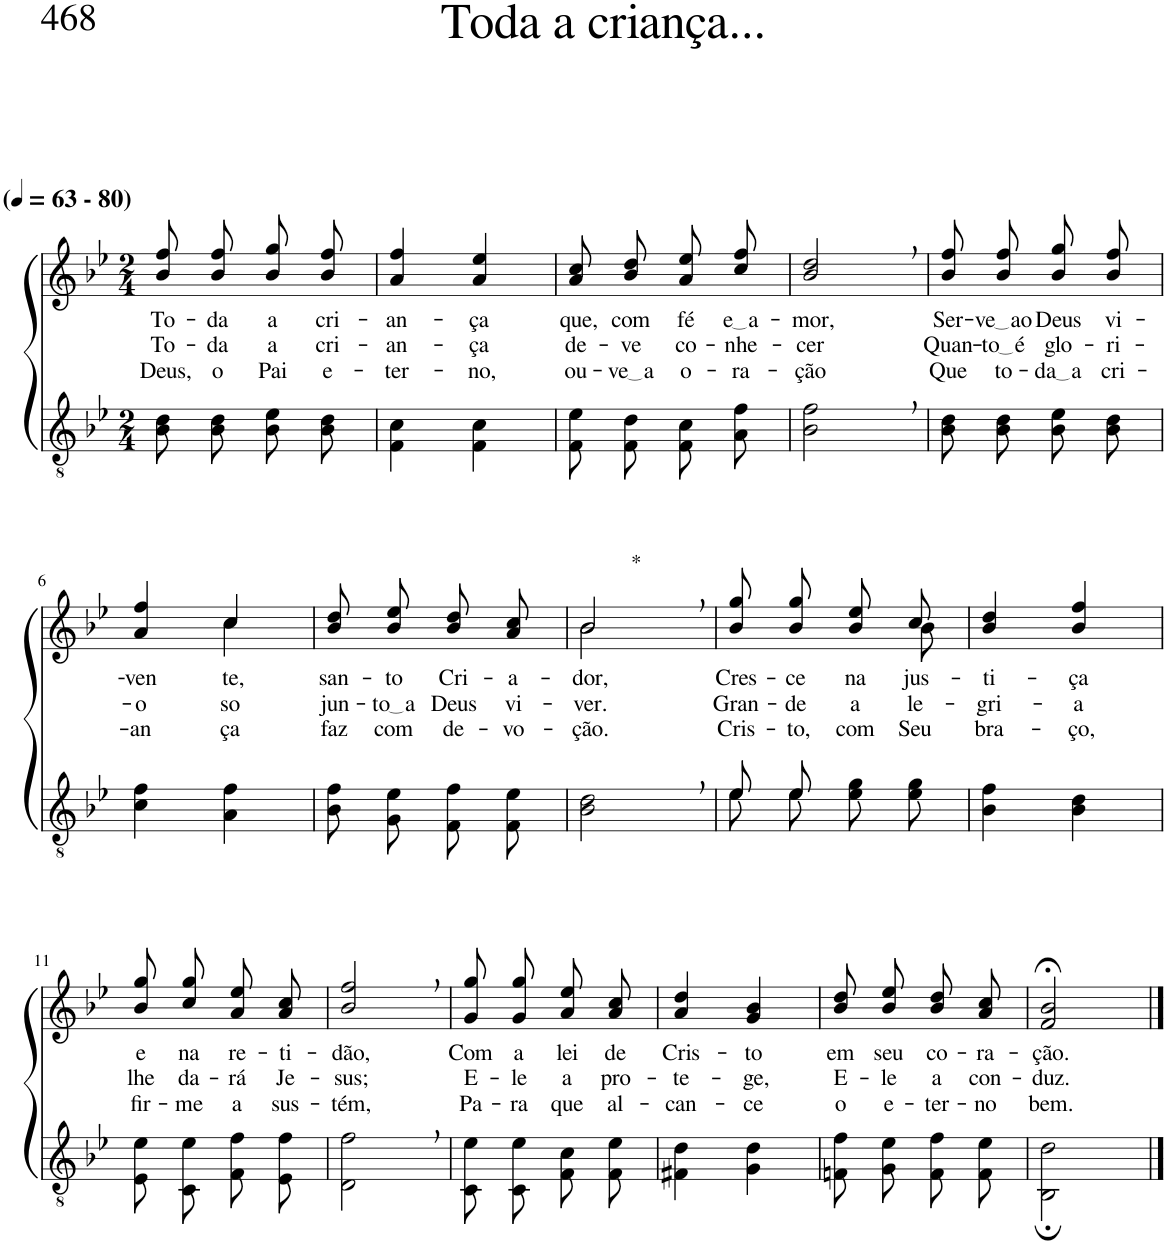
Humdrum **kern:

**kern	**kern	**text	**text	**text
*part2	*part1	*part1	*part1	*part1
*staff2	*staff1	*staff1	*staff1	*staff1
*I"Parte III e IV	*I"Parte I e II	*	*	*
*clefGv2	*clefG2	*	*	*
*Trd3c5	*Trd3c5	*	*	*
*k[b-e-]	*k[b-e-]	*	*	*
*M2/4	*M2/4	*	*	*
*MM63	*MM63	*	*	*
=1	=1	=1	=1	=1
!	!LO:TX:a:B:t=(	!	!	!
!	!LO:TX:a:B:t=- 80)	!	!	!
!	!	!LO:LY:b	!LO:LY:b	!LO:LY:b
8B-\ 8d\L	8b-\ 8ff\L	To-	To-	Deus,
!	!	!LO:LY:b	!LO:LY:b	!LO:LY:b
8B-\ 8d\J	8b-\ 8ff\J	-da	-da	o
!	!	!LO:LY:b	!LO:LY:b	!LO:LY:b
8B-\ 8e-\L	8b-\ 8gg\L	a	a	Pai
!	!	!LO:LY:b	!LO:LY:b	!LO:LY:b
8B-\ 8d\J	8b-\ 8ff\J	cri-	cri-	e-
=2	=2	=2	=2	=2
!	!	!LO:LY:b	!LO:LY:b	!LO:LY:b
4F\ 4c\	4a/ 4ff/	-an-	-an-	-ter-
!	!	!LO:LY:b	!LO:LY:b	!LO:LY:b
4F\ 4c\	4a/ 4ee-/	-ça	-ça	-no,
=3	=3	=3	=3	=3
!	!	!LO:LY:b	!LO:LY:b	!LO:LY:b
8F/ 8e-/L	8a\ 8cc\L	que,	de-	ou-
!	!	!LO:LY:b	!LO:LY:b	!LO:LY:b
8F/ 8d/J	8b-\ 8dd\J	com	-ve	ve a
!	!	!LO:LY:b	!LO:LY:b	!LO:LY:b
8F\ 8c\L	8a\ 8ee-\L	fé	co-	o-
!	!	!LO:LY:b	!LO:LY:b	!LO:LY:b
8A\ 8f\J	8cc\ 8ff\J	e a	-nhe-	-ra-
=4	=4	=4	=4	=4
!	!	!LO:LY:b	!LO:LY:b	!LO:LY:b
2B-\, 2f\,	2b-/, 2dd/,	-mor,	-cer	-ção
=5	=5	=5	=5	=5
!	!	!LO:LY:b	!LO:LY:b	!LO:LY:b
8B-\ 8d\L	8b-\ 8ff\L	Ser-	Quan-	Que
!	!	!LO:LY:b	!LO:LY:b	!LO:LY:b
8B-\ 8d\J	8b-\ 8ff\J	ve ao	to é	to-
!	!	!LO:LY:b	!LO:LY:b	!LO:LY:b
8B-\ 8e-\L	8b-\ 8gg\L	Deus	glo-	da a
!	!	!LO:LY:b	!LO:LY:b	!LO:LY:b
8B-\ 8d\J	8b-\ 8ff\J	vi-	-ri-	cri-
!!LO:LB:g=z
=6	=6	=6	=6	=6
!	!	!LO:LY:b	!LO:LY:b	!LO:LY:b
*	*^	*	*	*
4c\ 4f\	4a/ 4ff/	4ryy	ven-	-o-	-an-
!	!	!	!LO:LY:b	!LO:LY:b	!LO:LY:b
4A\ 4f\	4cc/	4cc\	-te,	-so	-ça
=7	=7	=7	=7	=7	=7
!	!	!	!LO:LY:b	!LO:LY:b	!LO:LY:b
*	*v	*v	*	*	*
8B-\ 8f\L	8b-\ 8dd\L	san-	jun-	faz
!	!	!LO:LY:b	!LO:LY:b	!LO:LY:b
8G\ 8e-\J	8b-\ 8ee-\J	-to	to a	com
!	!	!LO:LY:b	!LO:LY:b	!LO:LY:b
8F\ 8f\L	8b-\ 8dd\L	Cri-	Deus	de-
!	!	!LO:LY:b	!LO:LY:b	!LO:LY:b
8F\ 8e-\J	8a\ 8cc\J	-a-	vi-	-vo-
=8	=8	=8	=8	=8
!	!LO:TX:a:t=*	!	!	!
!	!	!LO:LY:b	!LO:LY:b	!LO:LY:b
*	*^	*	*	*
2B-\, 2d\,	2b-,\	2b-/	-dor,	-ver.	-ção.
=9	=9	=9	=9	=9	=9
*^	*	*	*	*	*
!	!	!	!	!LO:LY:b	!LO:LY:b	!LO:LY:b
8e-\L	8e-/L	8b-\ 8gg\L	4.ryy	Cres-	Gran-	Cris-
!	!	!	!	!LO:LY:b	!LO:LY:b	!LO:LY:b
8e-\J	8e-/J	8b-\ 8gg\J	.	-ce	-de	-to,
!	!	!	!	!LO:LY:b	!LO:LY:b	!LO:LY:b
8e-\ 8g\L	4ryy	8b-\ 8ee-\L	.	na	a-	com
!	!	!	!	!LO:LY:b	!LO:LY:b	!LO:LY:b
8e-\ 8g\J	.	8cc\J	8b-\	jus-	-le-	Seu
*v	*v	*	*	*	*	*
=10	=10	=10	=10	=10	=10
!	!	!	!LO:LY:b	!LO:LY:b	!LO:LY:b
*	*v	*v	*	*	*
4B-\ 4f\	4b-/ 4dd/	-ti-	-gri-	bra-
!	!	!LO:LY:b	!LO:LY:b	!LO:LY:b
4B-\ 4d\	4b-/ 4ff/	-ça	-a	-ço,
!!LO:LB:g=z
=11	=11	=11	=11	=11
!	!	!LO:LY:b	!LO:LY:b	!LO:LY:b
8E-/ 8e-/L	8b-\ 8gg\L	e	lhe	fir-
!	!	!LO:LY:b	!LO:LY:b	!LO:LY:b
8C/ 8e-/J	8cc\ 8gg\J	na	da-	-me
!	!	!LO:LY:b	!LO:LY:b	!LO:LY:b
8F\ 8f\L	8a\ 8ee-\L	re-	-rá	a
!	!	!LO:LY:b	!LO:LY:b	!LO:LY:b
8E-\ 8f\J	8a\ 8cc\J	-ti-	Je-	sus-
=12	=12	=12	=12	=12
!	!	!LO:LY:b	!LO:LY:b	!LO:LY:b
2D\, 2f\,	2b-/, 2ff/,	-dão,	-sus;	-tém,
=13	=13	=13	=13	=13
!	!	!LO:LY:b	!LO:LY:b	!LO:LY:b
8C/ 8e-/L	8g\ 8gg\L	Com	E-	Pa-
!	!	!LO:LY:b	!LO:LY:b	!LO:LY:b
8C/ 8e-/J	8g\ 8gg\J	a	-le	-ra
!	!	!LO:LY:b	!LO:LY:b	!LO:LY:b
8F\ 8c\L	8a\ 8ee-\L	lei	a	que
!	!	!LO:LY:b	!LO:LY:b	!LO:LY:b
8F\ 8e-\J	8a\ 8cc\J	de	pro-	al-
=14	=14	=14	=14	=14
!	!	!LO:LY:b	!LO:LY:b	!LO:LY:b
4F#X\ 4d\	4a/ 4dd/	Cris-	-te-	-can-
!	!	!LO:LY:b	!LO:LY:b	!LO:LY:b
4G\ 4d\	4g/ 4b-/	-to	-ge,	-ce
=15	=15	=15	=15	=15
!	!	!LO:LY:b	!LO:LY:b	!LO:LY:b
8Fn\ 8f\L	8b-\ 8dd\L	em	E-	o
!	!	!LO:LY:b	!LO:LY:b	!LO:LY:b
8G\ 8e-\J	8b-\ 8ee-\J	seu	-le	e-
!	!	!LO:LY:b	!LO:LY:b	!LO:LY:b
8F\ 8f\L	8b-\ 8dd\L	co-	a	-ter-
!	!	!LO:LY:b	!LO:LY:b	!LO:LY:b
8F\ 8e-\J	8a\ 8cc\J	-ra-	con-	-no
=16	=16	=16	=16	=16
!	!	!LO:LY:b	!LO:LY:b	!LO:LY:b
2BB-\; 2d\;	2f/;< 2b-/;<	-ção.	-duz.	bem.
==	==	==	==	==
*-	*-	*-	*-	*-
